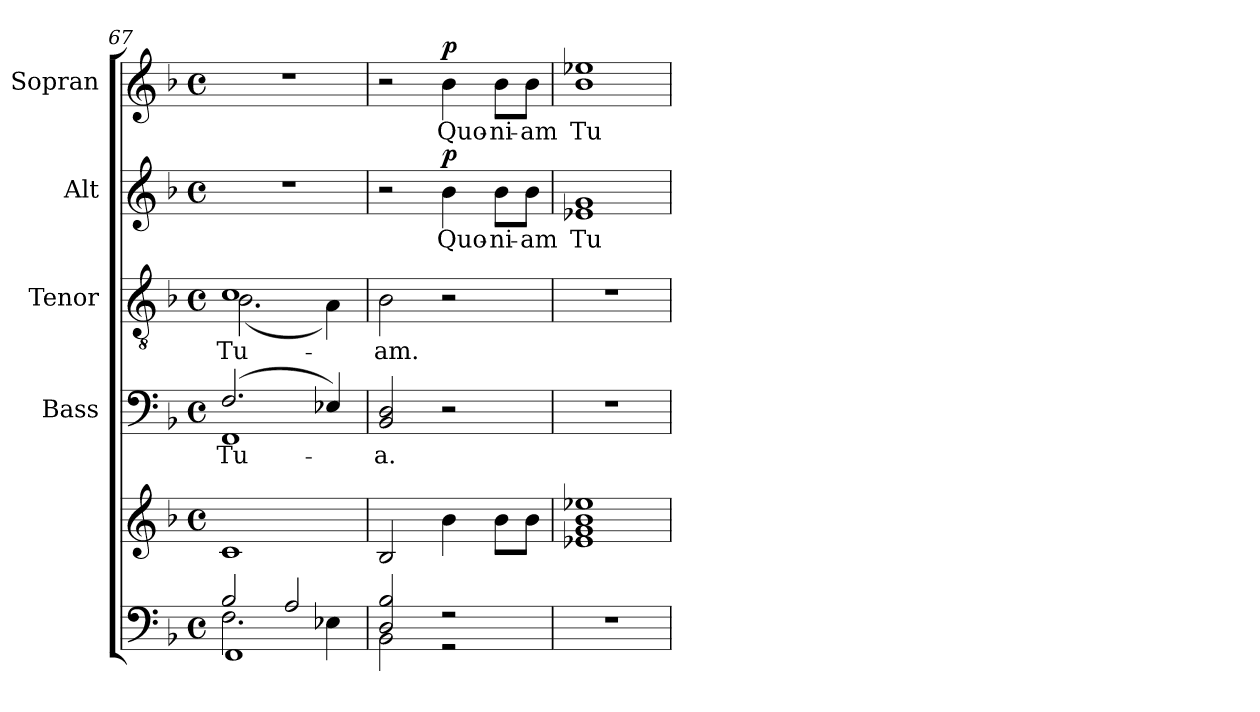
**kern	**kern	**kern	**text	**kern	**text	**kern	**text	**dynam	**kern	**text	**dynam
*part5	*part5	*part4	*part4	*part3	*part3	*part2	*part2	*part2	*part1	*part1	*part1
*staff6	*staff5	*staff4	*staff4	*staff3	*staff3	*staff2	*staff2	*staff2	*staff1	*staff1	*staff1
*	*	*I"Bass	*	*I"Tenor	*	*I"Alt	*	*	*I"Sopran	*	*
*	*	*I'B.	*	*I'T.	*	*I'A.	*	*	*I'S.	*	*
*clefF4	*clefG2	*clefF4	*	*clefGv2	*	*clefG2	*	*	*clefG2	*	*
*k[b-]	*k[b-]	*k[b-]	*	*k[b-]	*	*k[b-]	*	*	*k[b-]	*	*
*F:	*F:	*F:	*	*F:	*	*F:	*	*	*F:	*	*
*M4/4	*M4/4	*M4/4	*	*M4/4	*	*M4/4	*	*	*M4/4	*	*
*met(c)	*met(c)	*met(c)	*	*met(c)	*	*met(c)	*	*	*met(c)	*	*
=67	=67	=67	=67	=67	=67	=67	=67	=67	=67	=67	=67
*^	*	*	*	*	*	*	*	*	*	*	*
*	*^	*	*	*	*	*	*	*	*	*	*	*
!	!	!	!	!	!LO:LY:b	!	!LO:LY:b	!	!	!	!	!	!
*	*	*	*	*^	*	*^	*	*	*	*	*	*	*
2B-/	2.F\	1FF	1c	(2.F/	1FF	Tu-	1c	(>2.B-\	Tu-	1r	.	.	1r	.	.
2A/	.	.	.	.	.	.	.	.	.	.	.	.	.	.	.
.	4E-X\	.	.	4E-X/)	.	.	.	4A\)	.	.	.	.	.	.	.
*	*v	*v	*	*v	*v	*	*	*	*	*	*	*	*	*	*
=68	=68	=68	=68	=68	=68	=68	=68	=68	=68	=68	=68	=68	=68
!	!	!	!	!LO:LY:b	!	!	!LO:LY:b	!	!	!	!	!	!
*	*	*	*	*	*v	*v	*	*	*	*	*	*	*
2D/ 2B-/	2BB-\	2B-/	2BB-/ 2D/	-a.	2B-\	-am.	2r	.	.	2r	.	.
!	!	!	!	!	!	!	!	!LO:LY:b	!LO:DY:a	!	!LO:LY:b	!LO:DY:a
2r	2r	4b-\	2r	.	2r	.	4b-\	Quo-	p	4b-\	Quo-	p
!	!	!	!	!	!	!	!	!LO:LY:b	!	!	!LO:LY:b	!
.	.	8b-\L	.	.	.	.	8b-\L	-ni-	.	8b-\L	-ni-	.
!	!	!	!	!	!	!	!	!LO:LY:b	!	!	!LO:LY:b	!
.	.	8b-\J	.	.	.	.	8b-\J	-am	.	8b-\J	-am	.
*v	*v	*	*	*	*	*	*	*	*	*	*	*
=69	=69	=69	=69	=69	=69	=69	=69	=69	=69	=69	=69
!	!	!	!	!	!	!	!LO:LY:b	!	!	!LO:LY:b	!
1r	1e-X 1g 1b- 1ee-X	1r	.	1r	.	1e-X 1g	Tu	.	1b- 1ee-X	Tu	.
=	=	=	=	=	=	=	=	=	=	=	=
*-	*-	*-	*-	*-	*-	*-	*-	*-	*-	*-	*-
